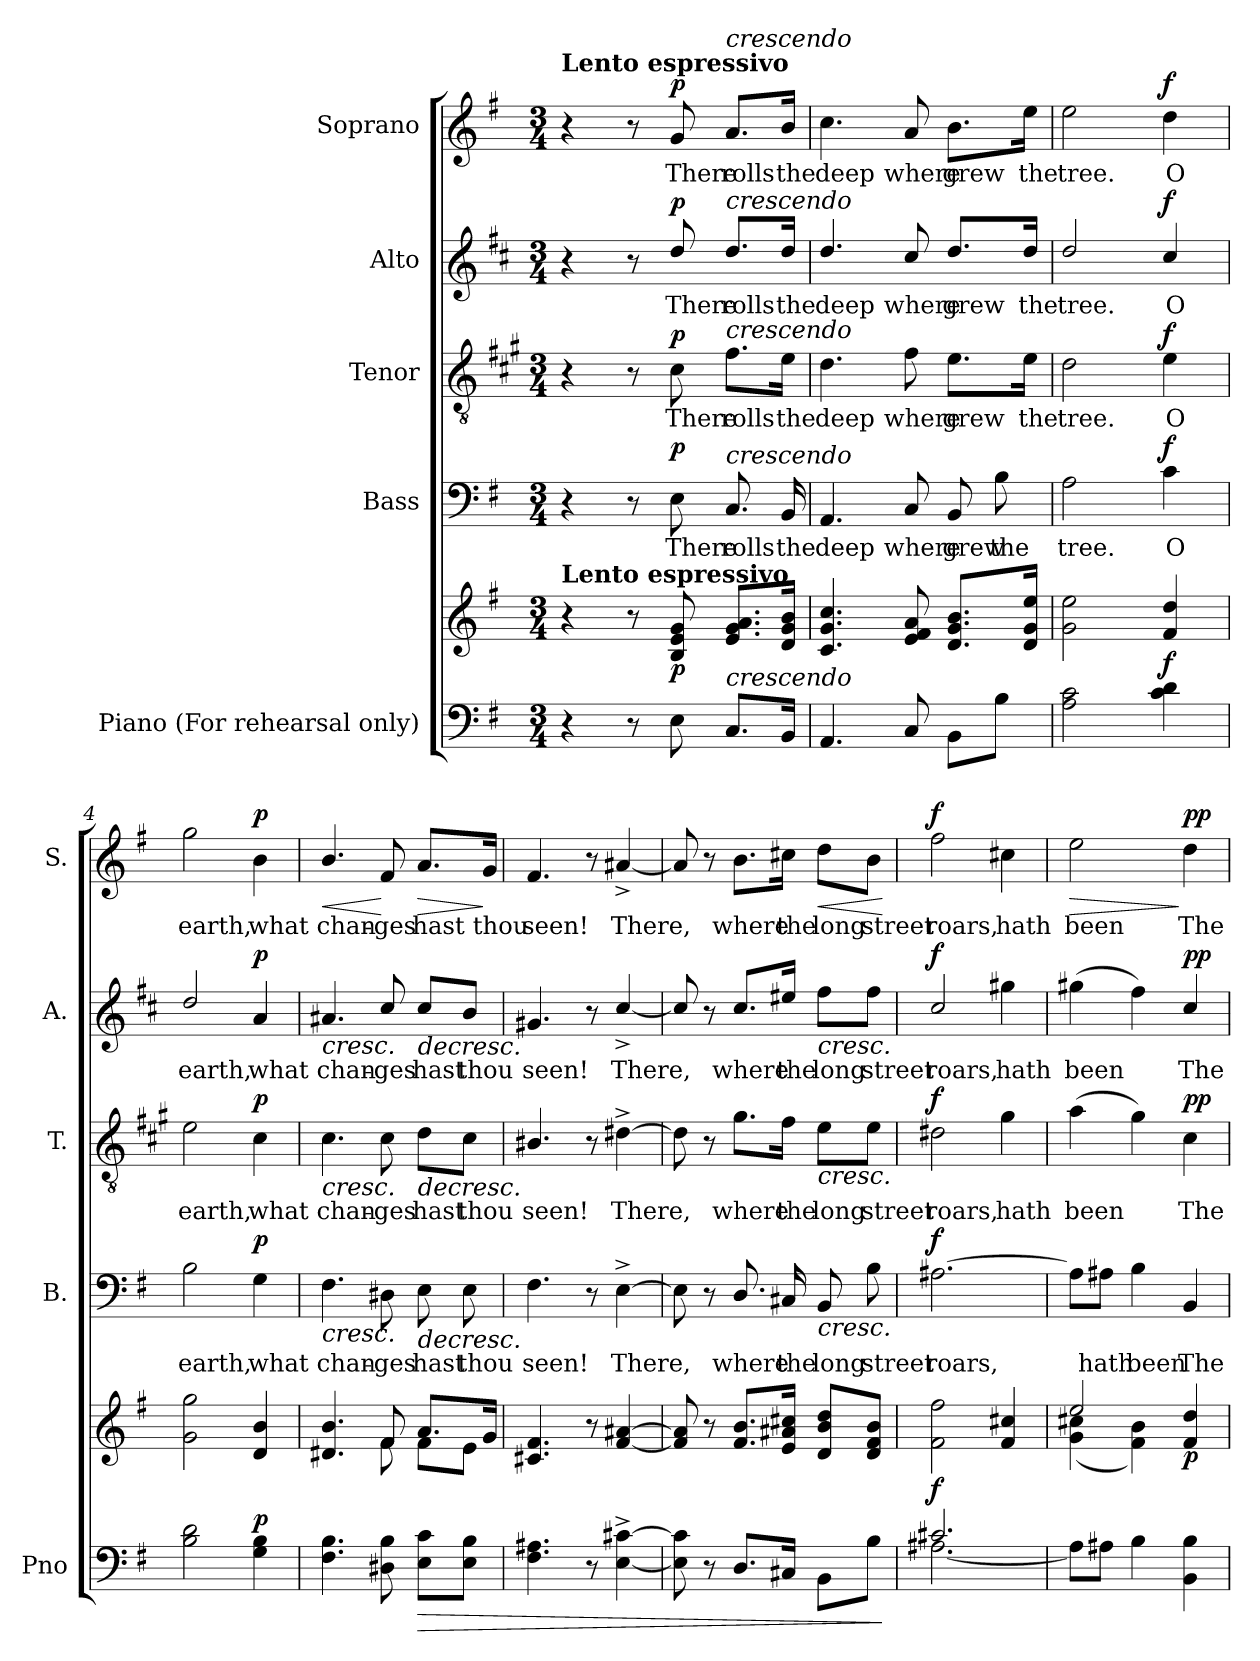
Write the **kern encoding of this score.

**kern	**kern	**dynam	**kern	**text	**dynam	**kern	**text	**dynam	**kern	**text	**dynam	**kern	**text	**dynam
*part5	*part5	*part5	*part4	*part4	*part4	*part3	*part3	*part3	*part2	*part2	*part2	*part1	*part1	*part1
*staff6	*staff5	*staff5/6	*staff4	*staff4	*staff4	*staff3	*staff3	*staff3	*staff2	*staff2	*staff2	*staff1	*staff1	*staff1
*I"Piano                       (For rehearsal only)	*	*	*I"Bass	*	*	*I"Tenor	*	*	*I"Alto	*	*	*I"Soprano	*	*
*I'Pno	*	*	*I'B.	*	*	*I'T.	*	*	*I'A.	*	*	*I'S.	*	*
*clefF4	*clefG2	*	*clefF4	*	*	*clefGv2	*	*	*clefG2	*	*	*clefG2	*	*
*	*	*	*	*	*	*ITrd1c2	*	*	*ITrd4c7	*	*	*	*	*
*k[f#]	*k[f#]	*	*k[f#]	*	*	*k[f#]	*	*	*k[f#]	*	*	*k[f#]	*	*
*M3/4	*M3/4	*	*M3/4	*	*	*M3/4	*	*	*M3/4	*	*	*M3/4	*	*
=1	=1	=1	=1	=1	=1	=1	=1	=1	=1	=1	=1	=1	=1	=1
!	!	!	!	!	!	!	!	!	!	!	!	!LO:TX:a:B:t=Lento espressivo	!	!
!	!LO:TX:a:B:t=Lento espressivo	!	!	!	!	!	!	!	!	!	!	!	!	!
4r	4r	.	4r	.	.	4r	.	.	4r	.	.	4r	.	.
8r	8r	.	8r	.	.	8r	.	.	8r	.	.	8r	.	.
!	!	!LO:DY:b	!	!LO:LY:b	!LO:DY:a	!	!LO:LY:b	!LO:DY:a	!	!LO:LY:b	!LO:DY:a	!	!LO:LY:b	!LO:DY:a
8E\	8B/ 8e/ 8g/	p	8E\	There	p	8B\	There	p	8g/	There	p	8g/	There	p
!	!	!	!	!	!	!	!	!	!	!	!	!LO:TX:a:i:t=crescendo	!	!
!	!	!	!	!	!	!	!	!	!LO:TX:a:i:t=crescendo	!	!	!	!	!
!	!	!	!	!	!	!LO:TX:a:i:t=crescendo	!	!	!	!	!	!	!	!
!	!	!	!LO:TX:a:i:t=crescendo	!	!	!	!	!	!	!	!	!	!	!
!LO:TX:a:i:t=crescendo	!	!	!	!	!	!	!	!	!	!	!	!	!	!
!	!	!	!	!LO:LY:b	!	!	!LO:LY:b	!	!	!LO:LY:b	!	!	!LO:LY:b	!
8.C/L	8.e/ 8.g/ 8.a/L	.	8.C/	rolls	.	8.e\L	rolls	.	8.g/L	rolls	.	8.a/L	rolls	.
!	!	!	!	!LO:LY:b	!	!	!LO:LY:b	!	!	!LO:LY:b	!	!	!LO:LY:b	!
16BB/Jk	16d/ 16g/ 16b/Jk	.	16BB/	the	.	16d\Jk	the	.	16g/Jk	the	.	16b/Jk	the	.
=2	=2	=2	=2	=2	=2	=2	=2	=2	=2	=2	=2	=2	=2	=2
!	!	!	!	!LO:LY:b	!	!	!LO:LY:b	!	!	!LO:LY:b	!	!	!LO:LY:b	!
4.AA/	4.c/ 4.g/ 4.cc/	.	4.AA/	deep	.	4.c\	deep	.	4.g/	deep	.	4.cc\	deep	.
!	!	!	!	!LO:LY:b	!	!	!LO:LY:b	!	!	!LO:LY:b	!	!	!LO:LY:b	!
8C/	8e/ 8f#/ 8a/	.	8C/	where	.	8e\	where	.	8f#/	where	.	8a/	where	.
!	!	!	!	!LO:LY:b	!	!	!LO:LY:b	!	!	!LO:LY:b	!	!	!LO:LY:b	!
8BB\L	8.d/ 8.g/ 8.b/L	.	8BB/	grew	.	8.d\L	grew	.	8.g/L	grew	.	8.b\L	grew	.
!	!	!	!	!LO:LY:b	!	!	!	!	!	!	!	!	!	!
8B\J	.	.	8B\	the	.	.	.	.	.	.	.	.	.	.
!	!	!	!	!	!	!	!LO:LY:b	!	!	!LO:LY:b	!	!	!LO:LY:b	!
.	16d/ 16g/ 16ee/Jk	.	.	.	.	16d\Jk	the	.	16g/Jk	the	.	16ee\Jk	the	.
=3	=3	=3	=3	=3	=3	=3	=3	=3	=3	=3	=3	=3	=3	=3
!	!	!	!	!LO:LY:b	!	!	!LO:LY:b	!	!	!LO:LY:b	!	!	!LO:LY:b	!
2A\ 2c\	2g\ 2ee\	.	2A\	tree.	.	2c\	tree.	.	2g/	tree.	.	2ee\	tree.	.
!	!	!LO:DY:a=2	!	!LO:LY:b	!LO:DY:a	!	!LO:LY:b	!LO:DY:a	!	!LO:LY:b	!LO:DY:a	!	!LO:LY:b	!LO:DY:a
4c\ 4d\	4f#/ 4dd/	f	4c\	O	f	4d\	O	f	4f#/	O	f	4dd\	O	f
=4	=4	=4	=4	=4	=4	=4	=4	=4	=4	=4	=4	=4	=4	=4
!	!	!	!	!LO:LY:b	!	!	!LO:LY:b	!	!	!LO:LY:b	!	!	!LO:LY:b	!
2B\ 2d\	2g\ 2gg\	.	2B\	earth,	.	2d\	earth,	.	2g/	earth,	.	2gg\	earth,	.
!	!	!LO:DY:a=2	!	!LO:LY:b	!LO:DY:a	!	!LO:LY:b	!LO:DY:a	!	!LO:LY:b	!LO:DY:a	!	!LO:LY:b	!LO:DY:a
4G\ 4B\	4d/ 4b/	p	4G\	what	p	4B\	what	p	4d/	what	p	4b\	what	p
=5	=5	=5	=5	=5	=5	=5	=5	=5	=5	=5	=5	=5	=5	=5
*	*^	*	*	*	*	*	*	*	*	*	*	*	*	*
!	!	!	!	!	!LO:LY:b	!LO:HP:b	!	!LO:LY:b	!LO:HP:b	!	!LO:LY:b	!LO:HP:b	!	!LO:LY:b	!LO:HP:b
4.F#\ 4.B\	4.d#X/ 4.b/	4.ryy	.	4.F#\	chan-	<	4.B\	chan-	<	4.d#X/	chan-	<	4.b/	chan-	<
!	!	!	!	!	!LO:LY:b	!	!	!LO:LY:b	!	!	!LO:LY:b	!	!	!LO:LY:b	!
8D#X\ 8B\	8f#/	8f#\	.	8D#X\	-ges	.	8B\	-ges	.	8f#/	-ges	.	8f#/	-ges	[
!	!	!	!LO:HP:b=2	!	!LO:LY:b	!LO:HP:b	!	!LO:LY:b	!LO:HP:b	!	!LO:LY:b	!LO:HP:b	!	!LO:LY:b	!LO:HP:b
8E\ 8c\L	8.a/L	8f#\L	>	8E\	hast	>	8c\L	hast	>	8f#/L	hast	>	8.a/L	hast	>
!	!	!	!	!	!LO:LY:b	!	!	!LO:LY:b	!	!	!LO:LY:b	!	!	!	!
8E\ 8B\J	.	8e\J	.	8E\	thou	[	8B\J	thou	[	8e/J	thou	[	.	.	.
!	!	!	!	!	!	!	!	!	!	!	!	!	!	!LO:LY:b	!
.	16g/Jk	.	.	.	.	.	.	.	.	.	.	.	16g/Jk	thou	]
*	*v	*v	*	*	*	*	*	*	*	*	*	*	*	*	*
!!LO:LB:g=z
=6	=6	=6	=6	=6	=6	=6	=6	=6	=6	=6	=6	=6	=6	=6
!	!	!	!	!LO:LY:b	!	!	!LO:LY:b	!	!	!LO:LY:b	!	!	!LO:LY:b	!
4.F#\ 4.A#X\	4.c#X/ 4.f#/	.	4.F#\	seen!	.	4.A#X/	seen!	.	4.c#X/	seen!	.	4.f#/	seen!	.
8r	8r	.	8r	.	.	8r	.	.	8r	.	.	8r	.	.
!	!	!	!	!LO:LY:b	!	!	!LO:LY:b	!	!	!LO:LY:b	!	!	!LO:LY:b	!
[4E\^ [4c#X\^	[4f#/ [4a#X/	.	[4E^\	There,	.	[4c#X^\	There,	.	[4f#^/	There,	.	[4a#X^/	There,	.
=7	=7	=7	=7	=7	=7	=7	=7	=7	=7	=7	=7	=7	=7	=7
8E\] 8c#\]	8f#/] 8a#/]	.	8E\]	.	.	8c#\]	.	.	8f#/]	.	.	8a#/]	.	.
8r	8r	.	8r	.	.	8r	.	.	8r	.	.	8r	.	.
!	!	!	!	!LO:LY:b	!	!	!LO:LY:b	!	!	!LO:LY:b	!	!	!LO:LY:b	!
8.D/L	8.f#/ 8.b/L	.	8.D/	where	.	8.f#\L	where	.	8.f#/L	where	.	8.b\L	where	.
!	!	!	!	!LO:LY:b	!	!	!LO:LY:b	!	!	!LO:LY:b	!	!	!LO:LY:b	!
16C#X/Jk	16e/ 16a#X/ 16cc#X/Jk	.	16C#X/	the	.	16e\Jk	the	.	16a#X/Jk	the	.	16cc#X\Jk	the	.
!	!	!	!	!LO:LY:b	!LO:HP:b	!	!LO:LY:b	!LO:HP:b	!	!LO:LY:b	!LO:HP:b	!	!LO:LY:b	!LO:HP:b
8BB\L	8d/ 8b/ 8dd/L	.	8BB/	long	<	8d\L	long	<	8b\L	long	<	8dd\L	long	<
!	!	!	!	!LO:LY:b	!	!	!LO:LY:b	!	!	!LO:LY:b	!	!	!LO:LY:b	!
8B\J	8d/ 8f#/ 8b/J	.	8B\	street	.	8d\J	street	.	8b\J	street	.	8b\J	street	.
.	.	]	.	.	]	.	.	]	.	.	]	.	.	[
=8	=8	=8	=8	=8	=8	=8	=8	=8	=8	=8	=8	=8	=8	=8
*^	*	*	*	*	*	*	*	*	*	*	*	*	*	*
!	!	!	!LO:DY:b	!	!LO:LY:b	!LO:DY:a	!	!LO:LY:b	!LO:DY:a	!	!LO:LY:b	!LO:DY:a	!	!LO:LY:b	!LO:DY:a
2.c#X/	[2.A#X\	2f#\ 2ff#\	f	[2.A#X\	roars,	f	2c#X\	roars,	f	2f#/	roars,	f	2ff#\	roars,	f
!	!	!	!	!	!	!	!	!LO:LY:b	!	!	!LO:LY:b	!	!	!LO:LY:b	!
.	.	4f#/ 4cc#X/	.	.	.	.	4f#\	hath	.	4cc#X\	hath	.	4cc#X\	hath	.
*v	*v	*	*	*	*	*	*	*	*	*	*	*	*	*	*
=9	=9	=9	=9	=9	=9	=9	=9	=9	=9	=9	=9	=9	=9	=9
*	*^	*	*	*	*	*	*	*	*	*	*	*	*	*
!	!	!	!	!	!	!	!	!LO:LY:b	!	!	!LO:LY:b	!	!	!LO:LY:b	!LO:HP:b
8A#\L]	2ee/	(<4g\ 4cc#X\	.	8A#\L]	.	.	(>4g\	been	.	(>4cc#X\	been	.	2ee\	been	>
!	!	!	!	!	!LO:LY:b	!	!	!	!	!	!	!	!	!	!
8A#X\J	.	.	.	8A#X\J	hath	.	.	.	.	.	.	.	.	.	.
!	!	!	!	!	!LO:LY:b	!	!	!	!	!	!	!	!	!	!
4B\	.	4f#\ 4b\)	.	4B\	been	.	4f#\)	.	.	4b\)	.	.	.	.	.
!	!	!	!LO:DY:b	!	!LO:LY:b	!	!	!LO:LY:b	!LO:DY:n=1:a	!	!LO:LY:b	!LO:DY:n=1:a	!	!LO:LY:b	!LO:DY:n=1:a
4BB\ 4B\	4f#/ 4dd/	4ryy	p	4BB/	The	.	4B\	The	[ pp	4f#/	The	[ pp	4dd\	The	] pp
*	*v	*v	*	*	*	*	*	*	*	*	*	*	*	*	*
.	.	.	.	.	[	.	.	.	.	.	.	.	.	.
=	=	=	=	=	=	=	=	=	=	=	=	=	=	=
*-	*-	*-	*-	*-	*-	*-	*-	*-	*-	*-	*-	*-	*-	*-
